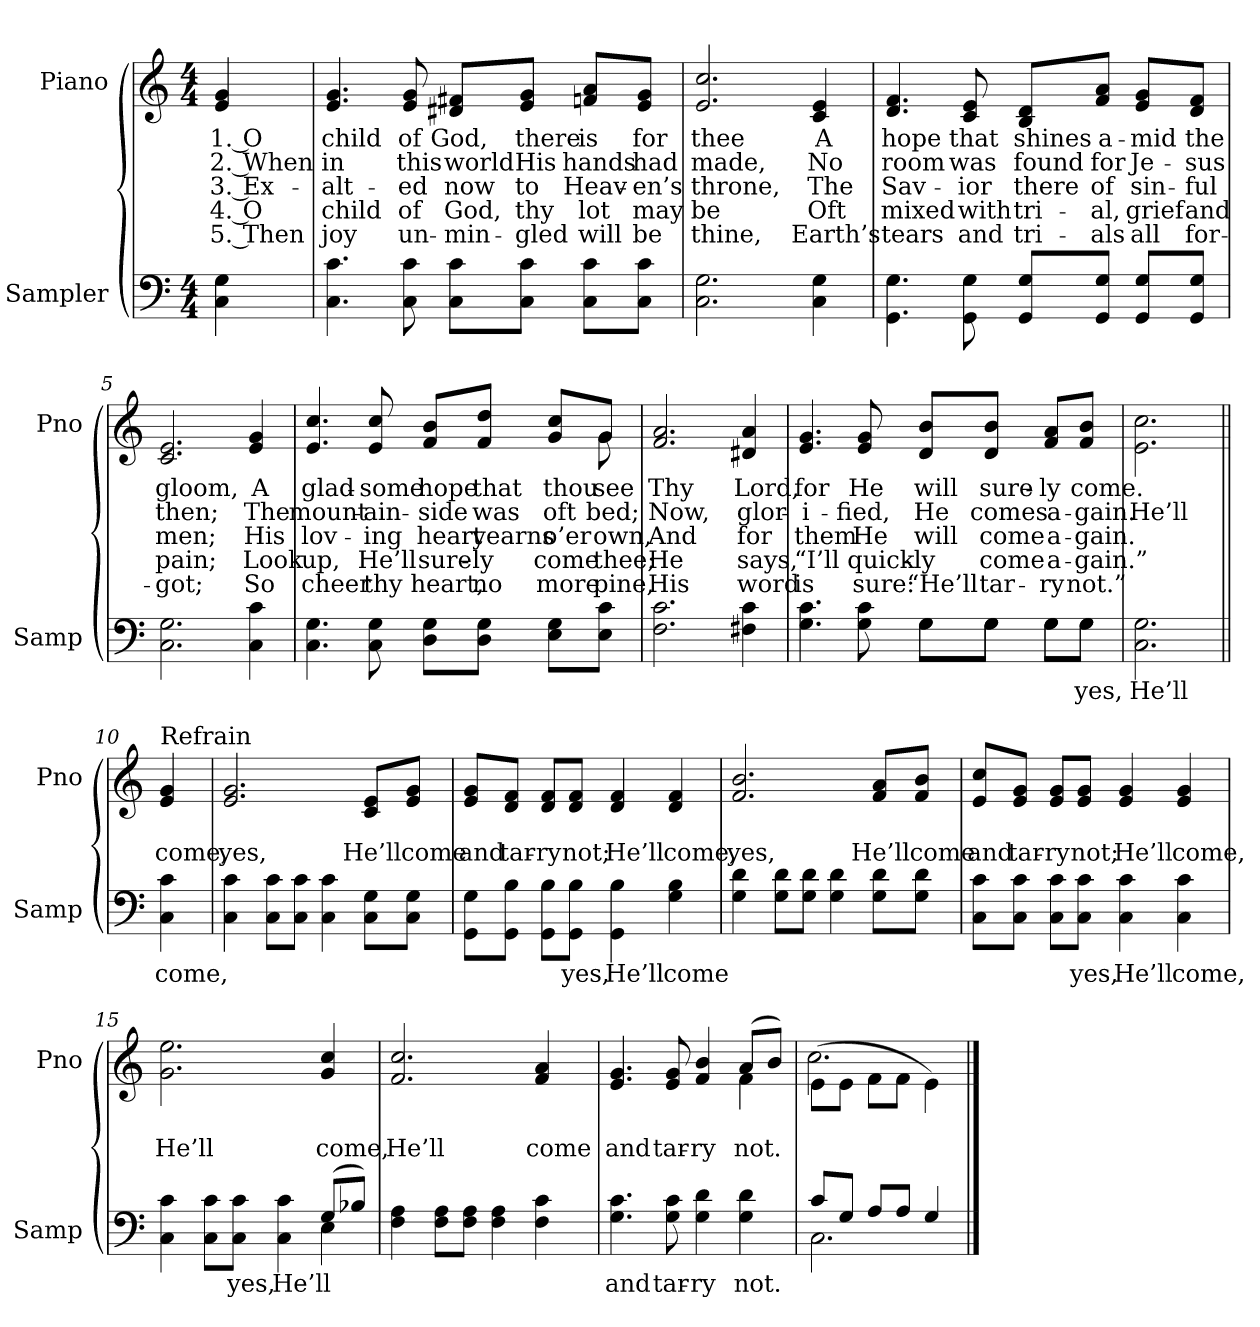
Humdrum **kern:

**kern	**text	**kern	**text	**text	**text	**text	**text
*part2	*part2	*part1	*part1	*part1	*part1	*part1	*part1
*staff2	*staff2	*staff1	*staff1	*staff1	*staff1	*staff1	*staff1
*I"Sampler	*	*I"Piano	*	*	*	*	*
*I'Samp	*	*I'Pno	*	*	*	*	*
*clefF4	*	*clefG2	*	*	*	*	*
*M4/4	*	*M4/4	*	*	*	*	*
=1	=1	=1	=1	=1	=1	=1	=1
4C 4G	.	4e 4g	1. O	2. When	3. Ex-	4. O	5. Then
=2	=2	=2	=2	=2	=2	=2	=2
4.C 4.c	.	4.e 4.g	child	in	-alt-	child	joy
8C 8c	.	8e 8g	of	this	-ed	of	un-
8C\ 8c\L	.	8d#X/ 8f#X/L	God,	world	now	God,	-min-
8C\ 8c\J	.	8e/ 8g/J	there	His	to	thy	-gled
8C\ 8c\L	.	8fn/ 8a/L	is	hands	Heav-	lot	will
8C\ 8c\J	.	8e/ 8g/J	for	had	-en’s	may	be
=3	=3	=3	=3	=3	=3	=3	=3
2.C 2.G	.	2.e 2.cc	thee	made,	throne,	be	thine,
4C 4G	.	4c 4e	A	No	The	Oft	Earth’s
=4	=4	=4	=4	=4	=4	=4	=4
4.GG\ 4.G\	.	4.d 4.f	hope	room	Sav-	mixed	tears
8GG\ 8G\	.	8c 8e	that	was	-ior	with	and
8GG/ 8G/L	.	8B/ 8d/L	shines	found	there	tri-	tri-
8GG/ 8G/J	.	8f/ 8a/J	a-	for	of	-al,	-als
8GG/ 8G/L	.	8e/ 8g/L	-mid	Je-	sin-	grief	all
8GG/ 8G/J	.	8d/ 8f/J	the	-sus	-ful	and	for-
=5	=5	=5	=5	=5	=5	=5	=5
2.C 2.G	.	2.c 2.e	gloom,	then;	men;	pain;	-got;
4C 4c	.	4e 4g	A	The	His	Look	So
=6	=6	=6	=6	=6	=6	=6	=6
*	*	*^	*	*	*	*	*
4.C 4.G	.	4.e 4.cc	2..ryy	glad-	mount-	lov-	up,	cheer
8C 8G	.	8e 8cc	.	-some	-ain-	-ing	He’ll	thy
8D\ 8G\L	.	8f/ 8b/L	.	hope	-side	heart	sure-	heart,
8D\ 8G\J	.	8f/ 8dd/J	.	that	was	yearns	-ly	no
8E\ 8G\L	.	8g/ 8cc/L	.	thou	oft	o’er	come	more
8E\ 8c\J	.	8g/J	8g	see	bed;	own,	thee;	-pine,
*	*	*v	*v	*	*	*	*	*
=7	=7	=7	=7	=7	=7	=7	=7
2.F 2.c	.	2.f 2.a	Thy	Now,	And	He	His
4F#X 4c	.	4d#X 4a	Lord,	glor-	for	says,	word
=8	=8	=8	=8	=8	=8	=8	=8
*^	*	*	*	*	*	*	*
4.G 4.c	2ryy	.	4.e 4.g	for	-i-	them	“I’ll	is
8G 8c	.	.	8e 8g	He	-fied,	He	quick-	sure:
8G\L	8G\L	.	8d/ 8b/L	will	He	will	-ly	“He’ll
8G\J	8G\J	.	8d/ 8b/J	sure-	comes	come	come	tar-
8G\L	8G\L	.	8f/ 8a/L	-ly	a-	a-	a-	-ry
8G\J	8G\J	yes,	8f/ 8b/J	come.	-gain.	-gain.	-gain.”	not.”
*v	*v	*	*	*	*	*	*	*
=9	=9	=9	=9	=9	=9	=9	=9
2.C 2.G	He’ll	2.e\ 2.cc\	.	He’ll	.	.	.
=10||	=10||	=10||	=10||	=10||	=10||	=10||	=10||
!	!	!LO:TX:t=Refrain	!	!	!	!	!
4C 4c	come,	4e 4g	.	come,	.	.	.
=11	=11	=11	=11	=11	=11	=11	=11
4C 4c	.	2.e 2.g	.	yes,	.	.	.
8C\ 8c\L	.	.	.	.	.	.	.
8C\ 8c\J	.	.	.	.	.	.	.
4C 4c	.	.	.	.	.	.	.
8C\ 8G\L	.	8c/ 8e/L	.	He’ll	.	.	.
8C\ 8G\J	.	8e/ 8g/J	.	come	.	.	.
=12	=12	=12	=12	=12	=12	=12	=12
8GG\ 8G\L	.	8e/ 8g/L	.	and	.	.	.
8GG\ 8B\J	.	8d/ 8f/J	.	tar-	.	.	.
8GG\ 8B\L	.	8d/ 8f/L	.	-ry	.	.	.
8GG\ 8B\J	yes,	8d/ 8f/J	.	not;	.	.	.
4GG 4B	He’ll	4d 4f	.	He’ll	.	.	.
4G 4B	come	4d 4f	.	come,	.	.	.
=13	=13	=13	=13	=13	=13	=13	=13
4G 4d	.	2.f 2.b	.	yes,	.	.	.
8G\ 8d\L	.	.	.	.	.	.	.
8G\ 8d\J	.	.	.	.	.	.	.
4G 4d	.	.	.	.	.	.	.
8G\ 8d\L	.	8f/ 8a/L	.	He’ll	.	.	.
8G\ 8d\J	.	8f/ 8b/J	.	come	.	.	.
=14	=14	=14	=14	=14	=14	=14	=14
8C\ 8c\L	.	8e/ 8cc/L	.	and	.	.	.
8C\ 8c\J	.	8e/ 8g/J	.	tar-	.	.	.
8C\ 8c\L	.	8e/ 8g/L	.	-ry	.	.	.
8C\ 8c\J	yes,	8e/ 8g/J	.	not;	.	.	.
4C 4c	He’ll	4e 4g	.	He’ll	.	.	.
4C 4c	come,	4e 4g	.	come,	.	.	.
=15	=15	=15	=15	=15	=15	=15	=15
*^	*	*	*	*	*	*	*
4C 4c	2.ryy	.	2.g 2.ee	.	He’ll	.	.	.
8C\ 8c\L	.	.	.	.	.	.	.	.
8C\ 8c\J	.	yes,	.	.	.	.	.	.
4C 4c	.	He’ll	.	.	.	.	.	.
(8G/L	4E	.	4g 4cc	.	come,	.	.	.
8B-X/J)	.	.	.	.	.	.	.	.
*v	*v	*	*	*	*	*	*	*
=16	=16	=16	=16	=16	=16	=16	=16
4F 4A	.	2.f 2.cc	.	He’ll	.	.	.
8F\ 8A\L	.	.	.	.	.	.	.
8F\ 8A\J	.	.	.	.	.	.	.
4F 4A	.	.	.	.	.	.	.
4F 4c	.	4f 4a	.	come	.	.	.
=17	=17	=17	=17	=17	=17	=17	=17
*	*	*^	*	*	*	*	*
4.G 4.c	and	4.e 4.g	2.ryy	.	and	.	.	.
8G 8c	tar-	8e 8g	.	.	tar-	.	.	.
4G 4d	-ry	4f 4b	.	.	-ry	.	.	.
4G 4d	not.	(8a/L	4f	.	not.	.	.	.
.	.	8b/J)	.	.	.	.	.	.
=18	=18	=18	=18	=18	=18	=18	=18	=18
*^	*	*	*	*	*	*	*	*
8c/L	2.C	.	(8e\L	2.cc	.	.	.	.	.
8G/J	.	.	8e\J	.	.	.	.	.	.
8A/L	.	.	8f\L	.	.	.	.	.	.
8A/J	.	.	8f\J	.	.	.	.	.	.
4G/	.	.	4e\)	.	.	.	.	.	.
*v	*v	*	*	*	*	*	*	*	*
*	*	*v	*v	*	*	*	*	*
==	==	==	==	==	==	==	==
*-	*-	*-	*-	*-	*-	*-	*-
